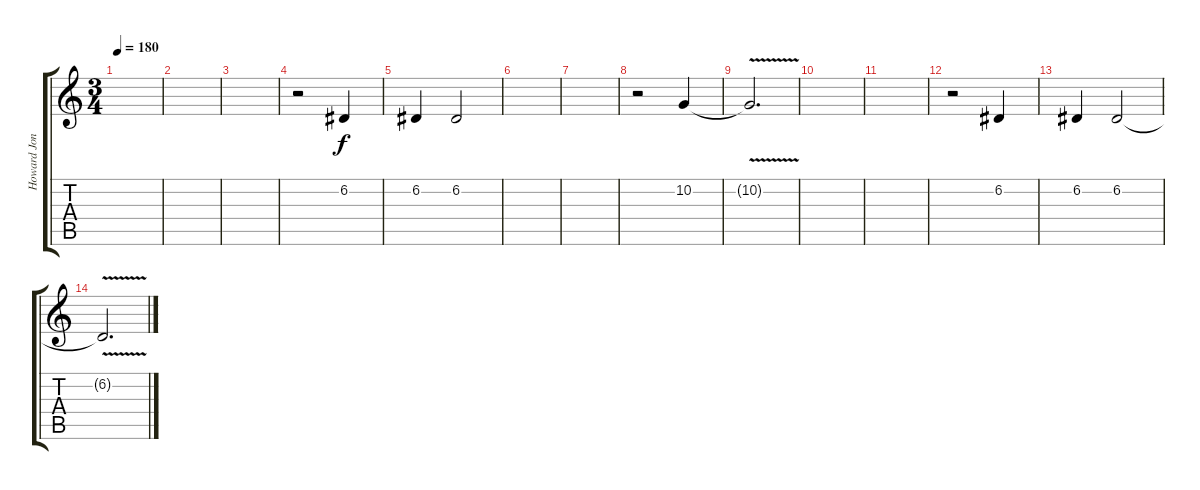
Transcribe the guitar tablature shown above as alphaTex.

\track ("Howard Jones" "Howard Jon") {instrument oboe}
\staff {score tabs}
\tuning (D4 A3 F3 C3 G2 C2) {hide}
\ts (3 4)
\tempo 180
\clef g2
\ks c
|
|
|
r.2 6.2.4 |
6.2.4 6.2.2 |
|
|
r.2 10.2.4 |
10.2{v t}.2{d} |
|
|
r.2 6.2.4 |
6.2.4 6.2.2 |
6.2{v t}.2{d}
